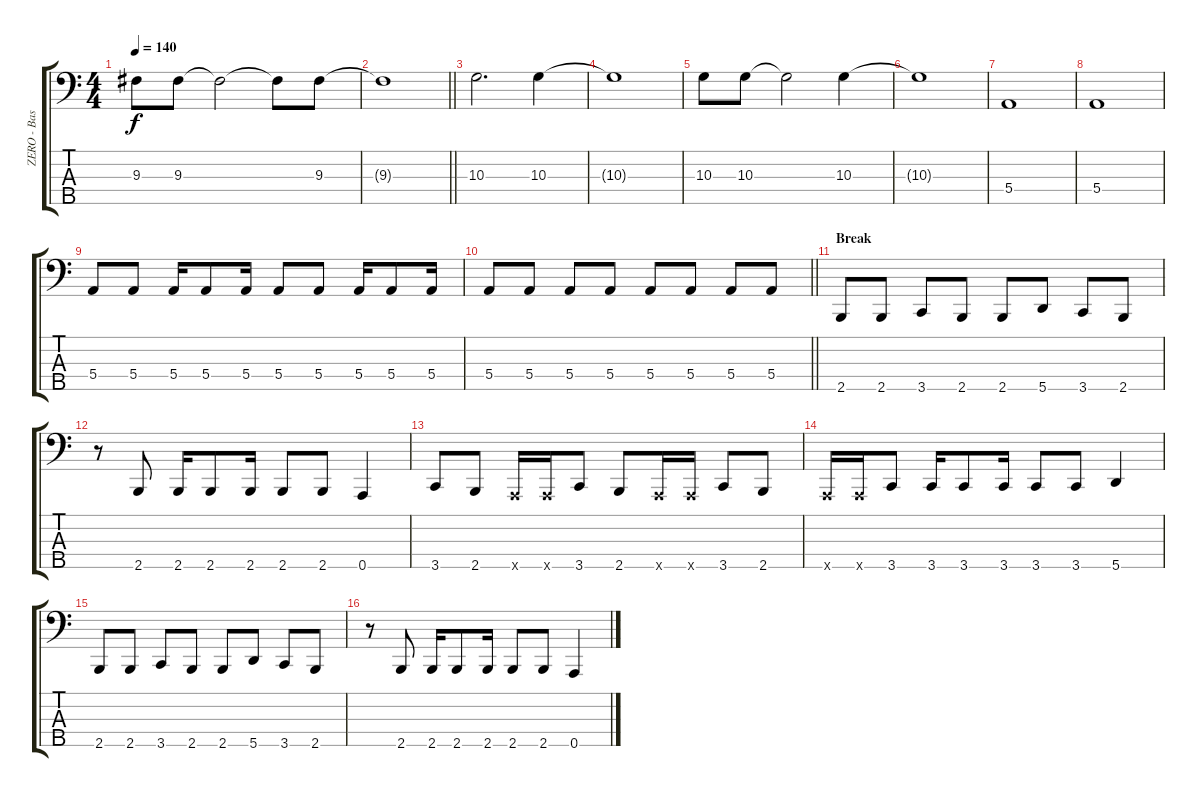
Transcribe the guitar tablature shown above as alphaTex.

\track ("ZERO - Bass" "ZERO - Bas") {instrument electricbassfinger}
\staff {score tabs}
\tuning (G2 D2 A1 E1 A0) {hide}
\ts (4 4)
\tempo 140
\clef f4
\ks c
9.3.8{dy f} 9.3.8 9.3{t}.2 9.3{t}.8 9.3.8 |
\barLineRight lightlight
9.3{t}.1 |
\section ("" "")
10.3.2{d} 10.3.4 |
10.3{t}.1 |
10.3.8 10.3.8 10.3{t}.2 10.3.4 |
10.3{t}.1 |
5.4.1 |
5.4.1 |
5.4.8 5.4.8 5.4.16 5.4.8 5.4.16 5.4.8 5.4.8 5.4.16 5.4.8 5.4.16 |
\barLineRight lightlight
5.4.8 5.4.8 5.4.8 5.4.8 5.4.8 5.4.8 5.4.8 5.4.8 |
\section ("" "Break")
2.5.8 2.5.8 3.5.8 2.5.8 2.5.8 5.5.8 3.5.8 2.5.8 |
r.8 2.5.8 2.5.16 2.5.8 2.5.16 2.5.8 2.5.8 0.5.4 |
3.5.8 2.5.8 0.5{x}.16 0.5{x}.16 3.5.8 2.5.8 0.5{x}.16 0.5{x}.16 3.5.8 2.5.8 |
0.5{x}.16 0.5{x}.16 3.5.8 3.5.16 3.5.8 3.5.16 3.5.8 3.5.8 5.5.4 |
2.5.8 2.5.8 3.5.8 2.5.8 2.5.8 5.5.8 3.5.8 2.5.8 |
r.8 2.5.8 2.5.16 2.5.8 2.5.16 2.5.8 2.5.8 0.5.4
